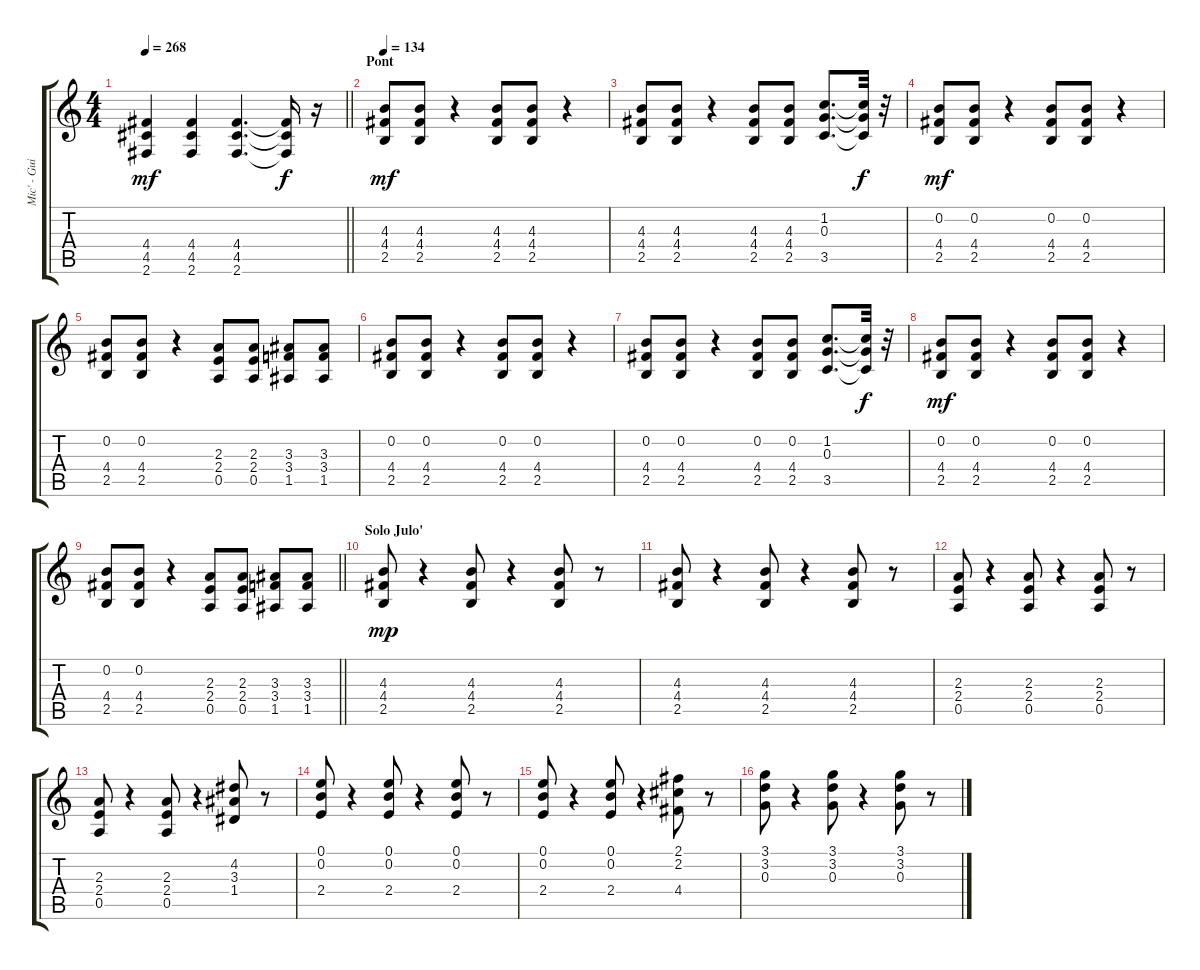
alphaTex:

\track ("Mic' - Guitare" "Mic' - Gui") {instrument distortionguitar}
\staff {score tabs}
\tuning (E4 B3 G3 D3 A2 E2) {hide}
\ts (4 4)
\tempo 268
\clef g2
\barLineRight lightlight
\ks c
(4.4 4.5 2.6).4{dy mf} (4.4 4.5 2.6).4 (4.4 4.5 2.6).4{d} (4.4{t} 4.5{t} 2.6{t}).16{dy f} r.16 |
\section ("" "Pont")
\tempo 134
(4.3 4.4 2.5).8{dy mf} (4.3 4.4 2.5).8 r.4 (4.3 4.4 2.5).8 (4.3 4.4 2.5).8 r.4 |
(4.3 4.4 2.5).8 (4.3 4.4 2.5).8 r.4 (4.3 4.4 2.5).8 (4.3 4.4 2.5).8 (1.2 0.3 3.5).8{d} (1.2{t} 0.3{t} 3.5{t}).32{dy f} r.32 |
(0.2 4.4 2.5).8{dy mf} (0.2 4.4 2.5).8 r.4 (0.2 4.4 2.5).8 (0.2 4.4 2.5).8 r.4 |
(0.2 4.4 2.5).8 (0.2 4.4 2.5).8 r.4 (2.3 2.4 0.5).8 (2.3 2.4 0.5).8 (3.3 3.4 1.5).8 (3.3 3.4 1.5).8 |
(0.2 4.4 2.5).8 (0.2 4.4 2.5).8 r.4 (0.2 4.4 2.5).8 (0.2 4.4 2.5).8 r.4 |
(0.2 4.4 2.5).8 (0.2 4.4 2.5).8 r.4 (0.2 4.4 2.5).8 (0.2 4.4 2.5).8 (1.2 0.3 3.5).8{d} (1.2{t} 0.3{t} 3.5{t}).32{dy f} r.32 |
(0.2 4.4 2.5).8{dy mf} (0.2 4.4 2.5).8 r.4 (0.2 4.4 2.5).8 (0.2 4.4 2.5).8 r.4 |
\barLineRight lightlight
(0.2 4.4 2.5).8 (0.2 4.4 2.5).8 r.4 (2.3 2.4 0.5).8 (2.3 2.4 0.5).8 (3.3 3.4 1.5).8 (3.3 3.4 1.5).8 |
\section ("" "Solo Julo'")
(4.3 4.4 2.5).8{dy mp} r.4 (4.3 4.4 2.5).8 r.4 (4.3 4.4 2.5).8 r.8 |
(4.3 4.4 2.5).8 r.4 (4.3 4.4 2.5).8 r.4 (4.3 4.4 2.5).8 r.8 |
(2.3 2.4 0.5).8 r.4 (2.3 2.4 0.5).8 r.4 (2.3 2.4 0.5).8 r.8 |
(2.3 2.4 0.5).8 r.4 (2.3 2.4 0.5).8 r.4 (4.2 3.3 1.4).8 r.8 |
(0.1 0.2 2.4).8 r.4 (0.1 0.2 2.4).8 r.4 (0.1 0.2 2.4).8 r.8 |
(0.1 0.2 2.4).8 r.4 (0.1 0.2 2.4).8 r.4 (2.1 2.2 4.4).8 r.8 |
(3.1 3.2 0.3).8 r.4 (3.1 3.2 0.3).8 r.4 (3.1 3.2 0.3).8 r.8
